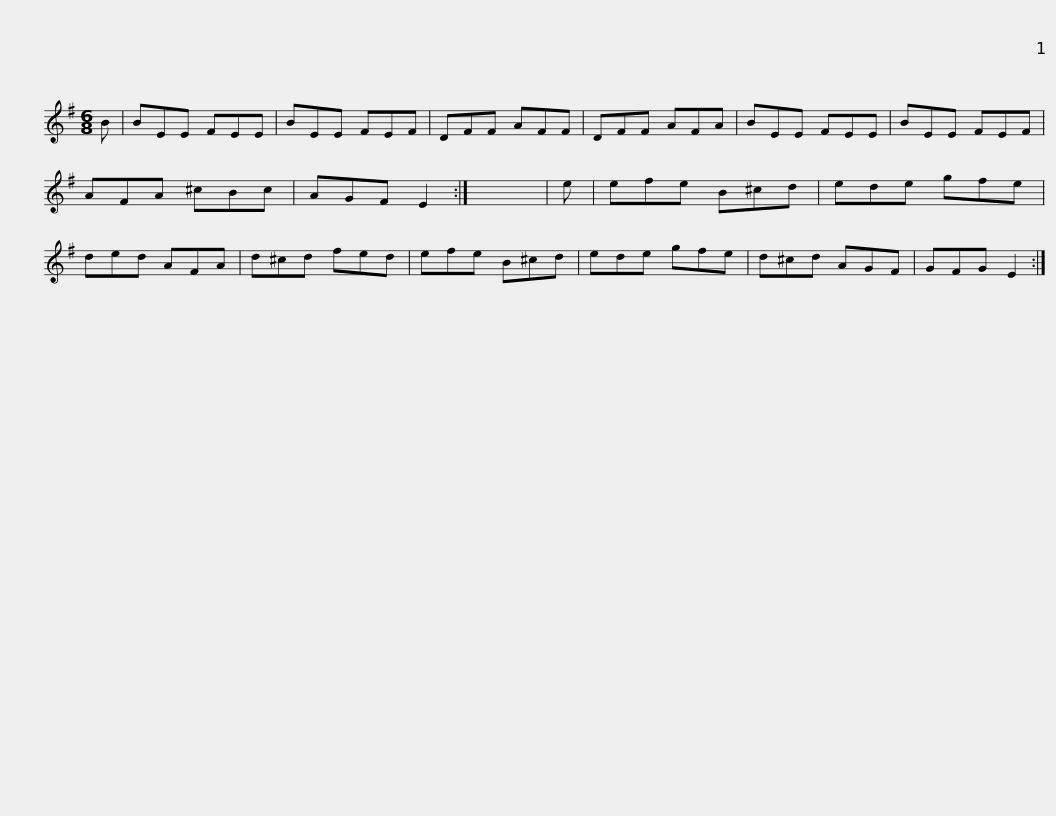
X:1
L:1/8
M:6/8
I:linebreak $
K:Emin
V:1 treble
V:1
 B | BEE FEE | BEE FEF | DFF AFF | DFF AFA | %5
 BEE FEE | BEE FEF | AFA ^cBc |$ AGF E2 :| x6 | %10
 e | efe B^cd | ede gfe | ded AFA | d^cd fed | %15
 efe B^cd |$ ede gfe | d^cd AGF | GFG E2 :| %19
